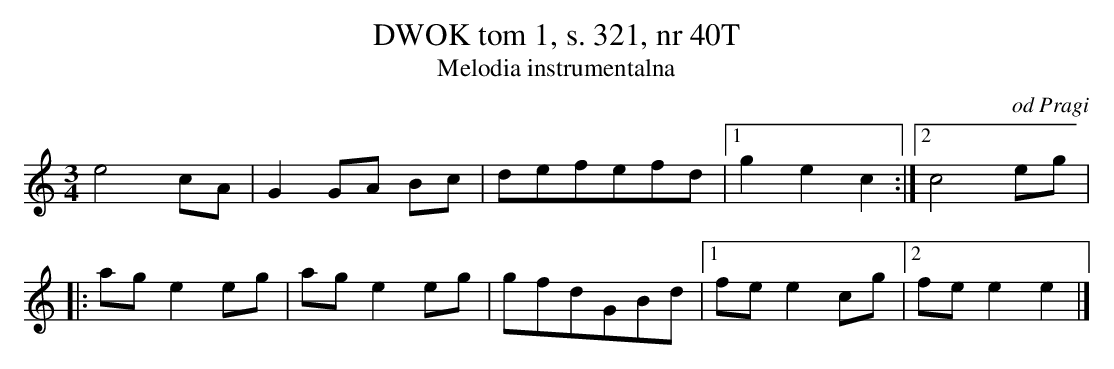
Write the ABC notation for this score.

X:1
T: DWOK tom 1, s. 321, nr 40T
T: Melodia instrumentalna
O: od Pragi
M: 3/4
L: 1/8
K: C
e4cA | G2GA Bc | defefd |[1 g2e2c2 :|[2 c4eg |
|:age2eg | age2eg | gfdGBd |[1 fee2cg |[2 fee2e2 |]
